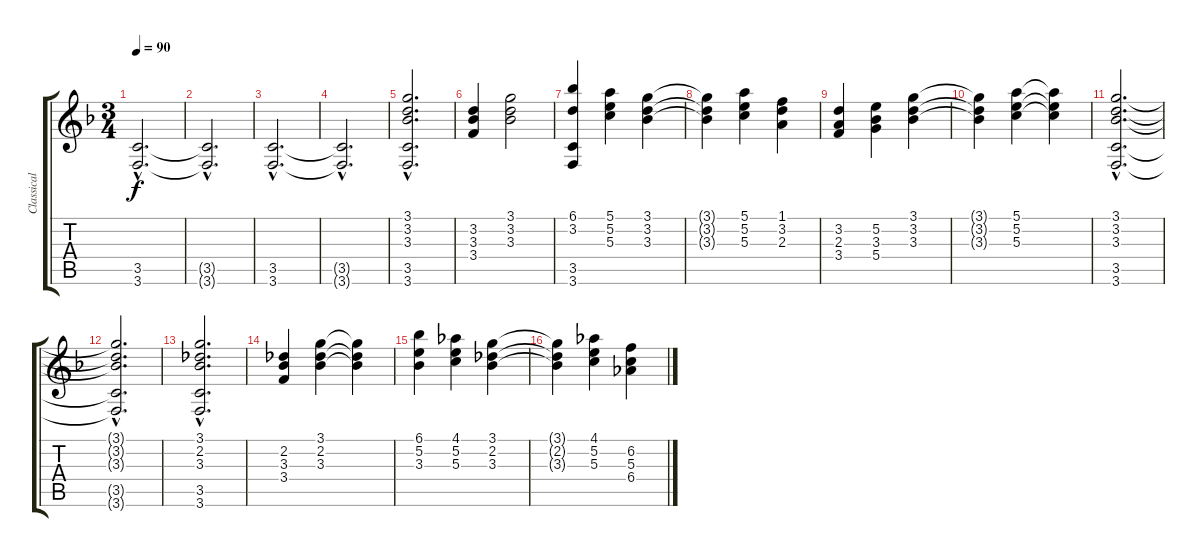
\track ("Classical Guitar" "Classical ") {instrument acousticguitarnylon}
\staff {score tabs}
\tuning (E4 B3 G3 D3 A2 D2) {hide}
\ts (3 4)
\tempo 90
\clef g2
\ks dminor
(3.5{hac} 3.6{hac}).2{d dy f instrument acousticguitarnylon} |
\section ("" "")
(3.5{hac t} 3.6{hac t}).2{d} |
(3.5{hac} 3.6{hac}).2{d} |
(3.5{hac t} 3.6{hac t}).2{d} |
(3.1{hac} 3.2{hac} 3.3{hac} 3.5{hac} 3.6{hac}).2{d} |
(3.2 3.3 3.4).4 (3.1 3.2 3.3).2 |
(6.1 3.2 3.5 3.6).4 (5.1 5.2 5.3).4 (3.1 3.2 3.3).4 |
(3.1{t} 3.2{t} 3.3{t}).4 (5.1 5.2 5.3).4 (1.1 3.2 2.3).4 |
(3.2 2.3 3.4).4 (5.2 3.3 5.4).4 (3.1 3.2 3.3).4 |
(3.1{t} 3.2{t} 3.3{t}).4 (5.1 5.2 5.3).4 (5.1{t} 5.2{t} 5.3{t}).4 |
(3.1{hac} 3.2{hac} 3.3{hac} 3.5{hac} 3.6{hac}).2{d} |
(3.1{hac t} 3.2{hac t} 3.3{hac t} 3.5{hac t} 3.6{hac t}).2{d} |
(3.1{hac} 2.2{hac} 3.3{hac} 3.5{hac} 3.6{hac}).2{d} |
(2.2 3.3 3.4).4 (3.1 2.2 3.3).4 (3.1{t} 2.2{t} 3.3{t}).4 |
(6.1 5.2 3.3).4 (4.1 5.2 5.3).4 (3.1 2.2 3.3).4 |
(3.1{t} 2.2{t} 3.3{t}).4 (4.1 5.2 5.3).4 (6.2 5.3 6.4).4
